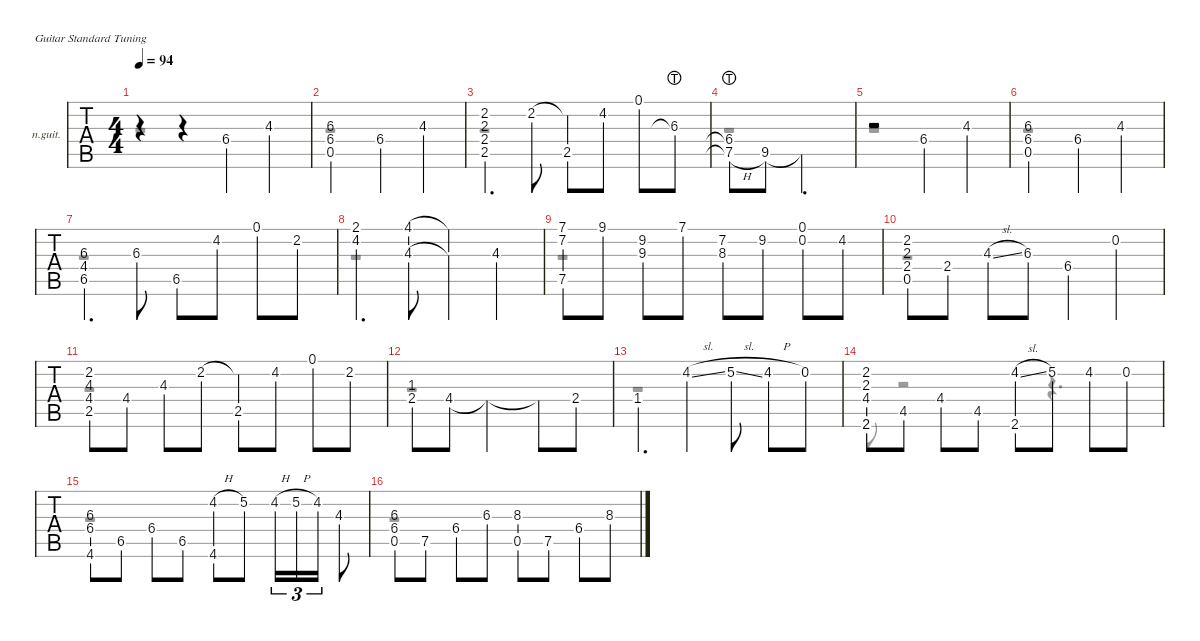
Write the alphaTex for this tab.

\hideDynamics
\bracketExtendMode nobrackets
\firstSystemTrackNameOrientation horizontal
\otherSystemsTrackNameOrientation horizontal
\track ("Piano" "n.guit.") {instrument acousticguitarnylon}
\staff {tabs}
\tuning (E4 B3 G3 D3 A2 E2)
\voice
\ts (4 4)
\beaming (8 2 2 2 2)
\tempo 94
\clef g2
\ks c#minor
r.4{dy mf instrument acousticguitarnylon} r.4 6.4{acc #}.4 4.3{acc forcenatural}.4 |
(6.3{acc #} 6.4{acc #} 0.5{acc forcenatural}).2 6.4{acc #}.4 4.3{acc forcenatural}.4 |
(2.4{acc forcenatural} 2.3{acc forcenatural} 2.2{acc #} 2.5{acc forcenatural}).4{d} 2.2{acc #}.8 (2.2{t acc #} 2.5{acc forcenatural}).8 4.2{acc #}.8 0.1{acc forcenatural}.8 6.3{lht acc #}.8 |
(6.4{lht acc #} 7.5{h lht acc forcenatural}).8 9.5{acc #}.8 9.5{t acc #}.2{d} |
r.2 6.4{acc #}.4 4.3{acc forcenatural}.4 |
(6.3{acc #} 6.4{acc #} 0.5{acc forcenatural}).2 6.4{acc #}.4 4.3{acc forcenatural}.4 |
(6.5{acc #} 4.4{acc #} 6.3{acc #}).4{d} 6.3{acc #}.8 6.5{acc #}.8 4.2{acc #}.8 0.1{acc forcenatural}.8 2.2{acc #}.8 |
(4.2{acc #} 2.1{acc #}).4{d} (4.3{acc forcenatural} 4.1{acc #}).8 (4.3{t acc forcenatural} 4.1{t acc #}).4 4.3{acc forcenatural}.4 |
(7.2{acc #} 7.1{acc forcenatural} 7.5{acc forcenatural}).8 9.1{acc #}.8 (9.3{acc forcenatural} 9.2{acc #}).8 7.1{acc forcenatural}.8 (7.2{acc #} 8.3{acc #}).8 9.2{acc #}.8 (0.2{acc forcenatural} 0.1{acc forcenatural}).8 4.2{acc #}.8 |
(2.4{acc forcenatural} 2.3{acc forcenatural} 2.2{acc #} 0.5{acc forcenatural}).8 2.4{acc forcenatural}.8 4.3{sl acc forcenatural}.8 6.3{acc #}.8 6.4{acc #}.4 0.2{acc forcenatural}.4 |
(4.3{acc forcenatural} 4.4{acc #} 2.2{acc #} 2.5{acc forcenatural}).8 4.4{acc #}.8 4.3{acc forcenatural}.8 2.2{acc #}.8 (2.2{t acc #} 2.5{acc forcenatural}).8 4.2{acc #}.8 0.1{acc forcenatural}.8 2.2{acc #}.8 |
(2.4{acc forcenatural} 1.3{acc #}).8 4.4{acc #}.8 4.4{t acc #}.2 4.4{t acc #}.8 2.4{acc forcenatural}.8 |
1.4{acc #}.4{d} 4.2{sl acc #}.4 5.2{sl acc forcenatural}.8 4.2{h acc #}.8 0.2{acc forcenatural}.8 |
(2.3{acc forcenatural} 4.4{acc #} 2.2{acc #} 2.6{acc #}).8 4.5{acc #}.8 4.4{acc #}.8 4.5{acc #}.8 (4.2{sl acc #} 2.6{acc #}).8 5.2{acc forcenatural}.8 4.2{acc #}.8 0.2{acc forcenatural}.8 |
(6.4{acc #} 6.3{acc #} 4.6{acc #}).8 6.5{acc #}.8 6.4{acc #}.8 6.5{acc #}.8 (4.2{h acc #} 4.6{acc #}).8 5.2{acc forcenatural}.8 4.2{h acc #}.16{tu (3 2)} 5.2{h acc forcenatural}.16{tu (3 2)} 4.2{acc #}.16{tu (3 2)} 4.3{acc forcenatural}.8 |
(6.4{acc #} 6.3{acc #} 0.5{acc forcenatural}).8 7.5{acc forcenatural}.8 6.4{acc #}.8 6.3{acc #}.8 (8.3{acc #} 0.5{acc forcenatural}).8 7.5{acc forcenatural}.8 6.4{acc #}.8 8.3{acc #}.8
\voice
\clef g2
\ottava regular
\simile none
\ks c#minor
r.1{dy mf} |
r.1 |
r.1 |
r.1 |
r.1 |
r.1 |
r.1 |
r.1 |
r.1 |
r.1 |
r.1 |
r.1 |
r.1 |
2.6{acc #}.8 r.2 r.4{d} |
r.1 |
r.1
